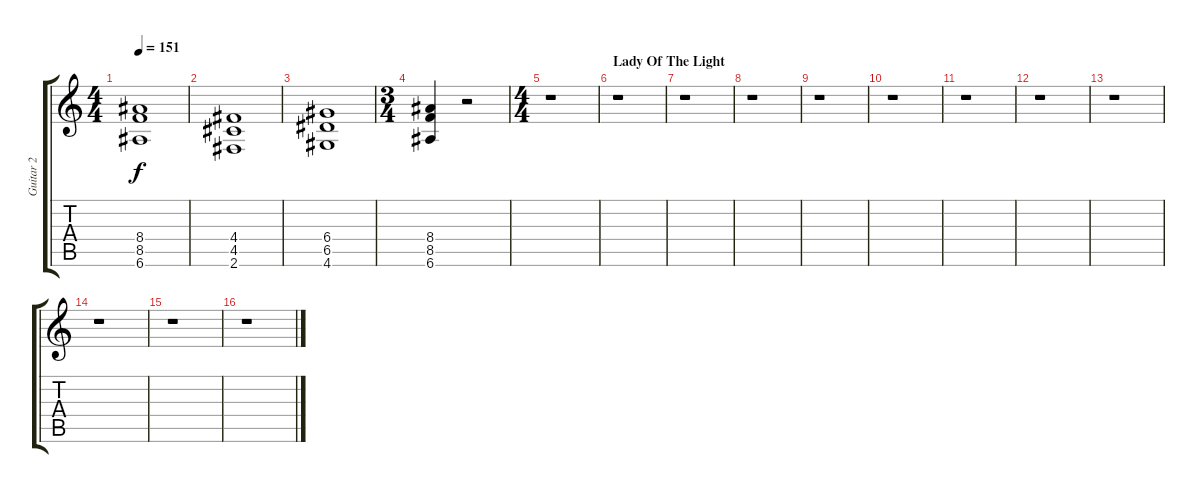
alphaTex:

\track ("Guitar 2" "Guitar 2") {instrument distortionguitar}
\staff {score tabs}
\tuning (E4 B3 G3 D3 A2 E2) {hide}
\ts (4 4)
\section ("" "")
\tempo 151
\clef g2
\ks c
(8.4 8.5 6.6).1{dy f} |
(4.4 4.5 2.6).1 |
(6.4 6.5 4.6).1 |
\ts (3 4)
(8.4 8.5 6.6).4 r.2 |
\ts (4 4)
r.1 |
\section ("" "Lady Of The Light")
r.1 |
r.1 |
r.1 |
r.1 |
r.1 |
r.1 |
r.1 |
r.1 |
r.1 |
r.1 |
r.1
